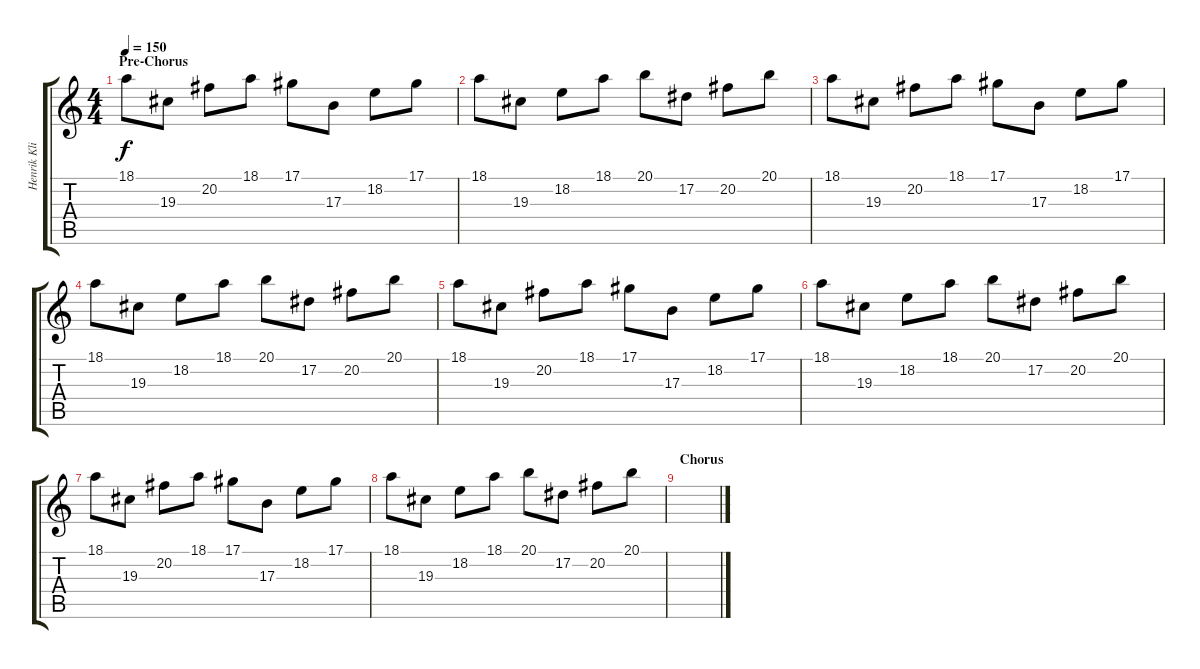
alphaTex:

\track ("Henrik Klingenberg - Piano" "Henrik Kli") {instrument brightacousticpiano}
\staff {score tabs}
\tuning (Eb4 Bb3 Gb3 Db3 Ab2 Eb2) {hide}
\ts (4 4)
\section ("" "Pre-Chorus")
\tempo 150
\clef g2
\ks c
18.1.8{dy f volume 10 instrument vibraphone} 19.3.8 20.2.8 18.1.8 17.1.8 17.3.8 18.2.8 17.1.8 |
18.1.8 19.3.8 18.2.8 18.1.8 20.1.8 17.2.8 20.2.8 20.1.8 |
18.1.8 19.3.8 20.2.8 18.1.8 17.1.8 17.3.8 18.2.8 17.1.8 |
18.1.8 19.3.8 18.2.8 18.1.8 20.1.8 17.2.8 20.2.8 20.1.8 |
18.1.8 19.3.8 20.2.8 18.1.8 17.1.8 17.3.8 18.2.8 17.1.8 |
18.1.8 19.3.8 18.2.8 18.1.8 20.1.8 17.2.8 20.2.8 20.1.8 |
18.1.8 19.3.8 20.2.8 18.1.8 17.1.8 17.3.8 18.2.8 17.1.8 |
18.1.8 19.3.8 18.2.8 18.1.8 20.1.8 17.2.8 20.2.8 20.1.8 |
\section ("" "Chorus")
